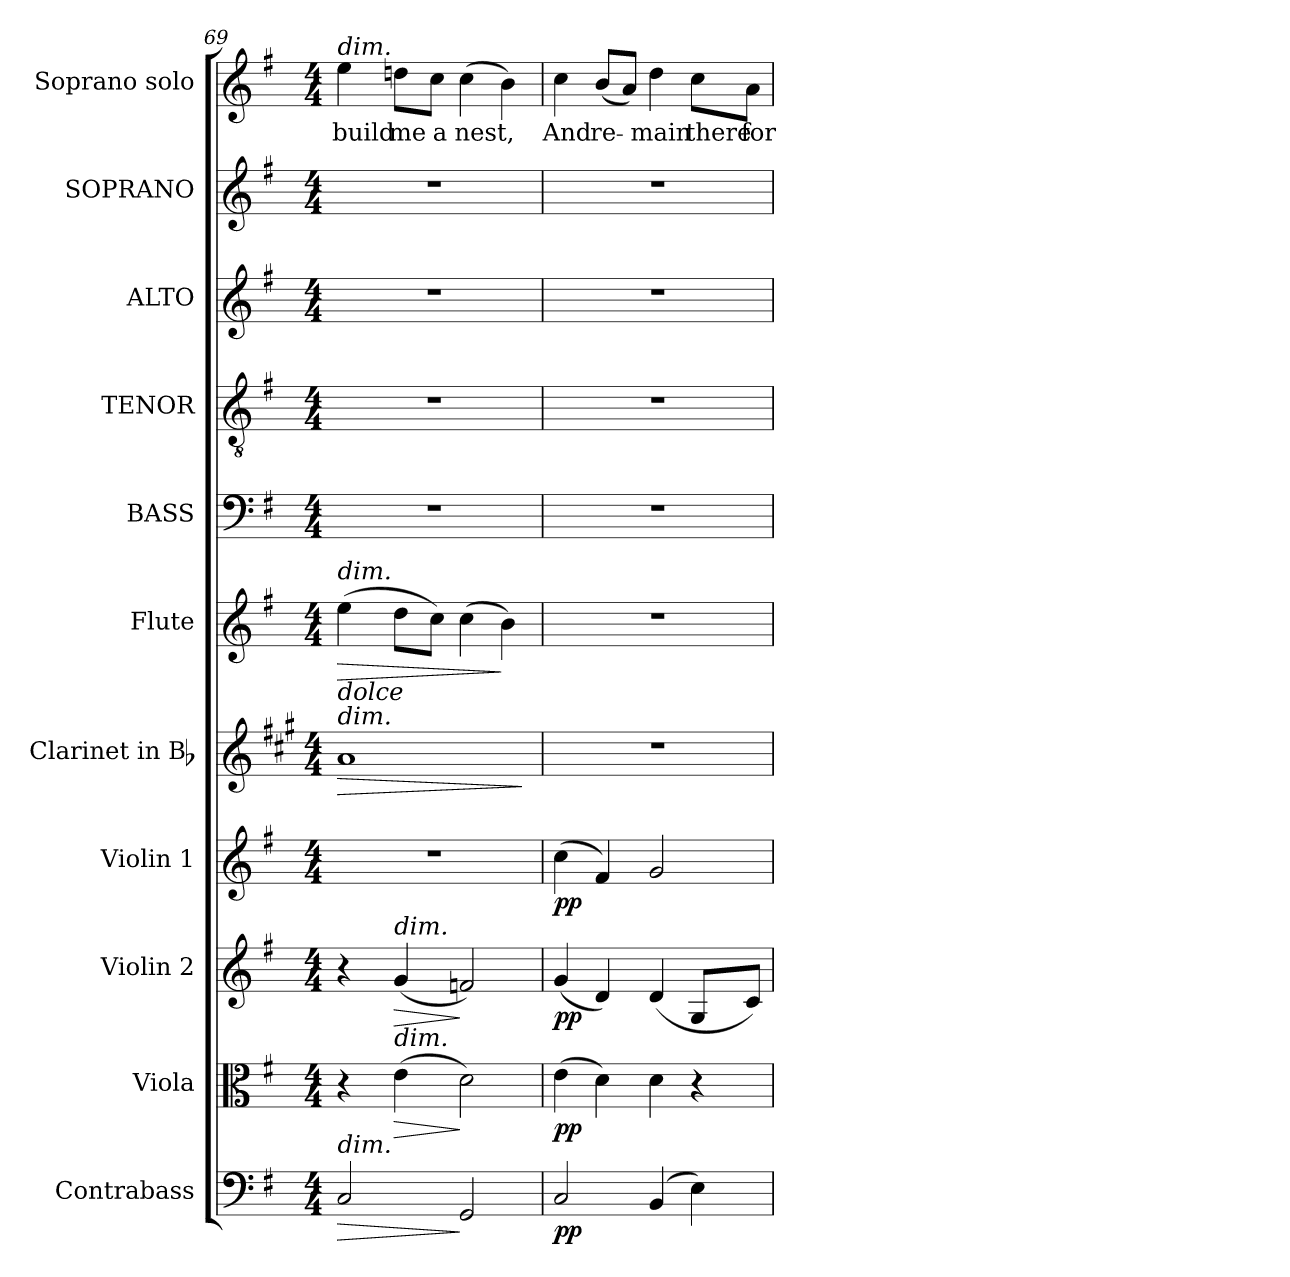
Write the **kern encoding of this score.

**kern	**dynam	**kern	**dynam	**kern	**dynam	**kern	**dynam	**kern	**dynam	**kern	**dynam	**kern	**kern	**kern	**kern	**kern	**text
*part11	*part11	*part10	*part10	*part9	*part9	*part8	*part8	*part7	*part7	*part6	*part6	*part5	*part4	*part3	*part2	*part1	*part1
*staff11	*staff11	*staff10	*staff10	*staff9	*staff9	*staff8	*staff8	*staff7	*staff7	*staff6	*staff6	*staff5	*staff4	*staff3	*staff2	*staff1	*staff1
*I"Contrabass	*	*I"Viola	*	*I"Violin 2	*	*I"Violin 1	*	*I"Clarinet in Bb	*	*I"Flute	*	*I"BASS	*I"TENOR	*I"ALTO	*I"SOPRANO	*I"Soprano solo	*
*I'Cb.	*	*I'Vla.	*	*I'Vln. 2	*	*I'Vln. 1	*	*I'Cl.	*	*I'Fl.	*	*I'B.	*I'T.	*I'A.	*I'S.	*I'S.	*
*clefF4	*	*clefC3	*	*clefG2	*	*clefG2	*	*clefG2	*	*clefG2	*	*clefF4	*clefGv2	*clefG2	*clefG2	*clefG2	*
*ITrd7c12	*	*	*	*	*	*	*	*ITrd1c2	*	*	*	*	*ITrd7c12	*	*	*	*
*k[f#]	*	*k[f#]	*	*k[f#]	*	*k[f#]	*	*k[f#]	*	*k[f#]	*	*k[f#]	*k[f#]	*k[f#]	*k[f#]	*k[f#]	*
*G:	*	*G:	*	*G:	*	*G:	*	*G:	*	*G:	*	*G:	*G:	*G:	*G:	*G:	*
*M4/4	*	*M4/4	*	*M4/4	*	*M4/4	*	*M4/4	*	*M4/4	*	*M4/4	*M4/4	*M4/4	*M4/4	*M4/4	*
=69	=69	=69	=69	=69	=69	=69	=69	=69	=69	=69	=69	=69	=69	=69	=69	=69	=69
!	!LO:HP:b	!	!	!	!	!	!	!	!LO:HP:b	!	!LO:HP:b	!	!	!	!	!	!
!	!	!	!	!	!	!	!	!	!	!	!	!	!	!	!	!LO:TX:a:i:t=dim.	!
!	!	!	!	!	!	!	!	!	!	!LO:TX:b:i:t=dolce	!	!	!	!	!	!	!
!	!	!	!	!	!	!	!	!	!	!LO:TX:a:i:t=dim.	!	!	!	!	!	!	!
!	!	!	!	!	!	!	!	!LO:TX:a:i:t=dim.	!	!	!	!	!	!	!	!	!
!LO:TX:a:i:t=dim.	!	!	!	!	!	!	!	!	!	!	!	!	!	!	!	!	!
!	!	!	!	!	!	!	!	!	!	!	!	!	!	!	!	!	!LO:LY:b:color=#000000
2CCi/	>	4r	.	4r	.	1r	.	1gi	>	(4eei\	>	1r	1r	1r	1r	4eei\	build
!	!	!	!LO:HP:b	!	!LO:HP:b	!	!	!	!	!	!	!	!	!	!	!	!
!	!	!	!	!LO:TX:a:i:t=dim.	!	!	!	!	!	!	!	!	!	!	!	!	!
!	!	!LO:TX:a:i:t=dim.	!	!	!	!	!	!	!	!	!	!	!	!	!	!	!
!	!	!	!	!	!	!	!	!	!	!	!	!	!	!	!	!	!LO:LY:b:color=#000000
.	.	(4ei\	>	(4gi/	>	.	.	.	.	8ddi\L	.	.	.	.	.	8ddni\L	me
!	!	!	!	!	!	!	!	!	!	!	!	!	!	!	!	!	!LO:LY:b:color=#000000
.	.	.	.	.	.	.	.	.	.	8cci\J)	.	.	.	.	.	8cci\J	a
!	!	!	!	!	!	!	!	!	!	!	!	!	!	!	!	!	!LO:LY:b:color=#000000
2GGGi/	]	2di\)	]	2fni/)	]	.	.	.	.	(4cci\	.	.	.	.	.	(4cci\	nest,
.	.	.	.	.	.	.	.	.	.	4bi\)	]	.	.	.	.	4bi\)	.
.	.	.	.	.	.	.	.	.	]	.	.	.	.	.	.	.	.
!!LO:PB:g=z
=70	=70	=70	=70	=70	=70	=70	=70	=70	=70	=70	=70	=70	=70	=70	=70	=70	=70
!	!	!	!	!	!	!	!	!	!	!	!	!	!	!	!	!	!LO:LY:b:color=#000000
2CCi/	pp	(4ei\	pp	(4gi/	pp	(4cci\	pp	1r	.	1r	.	1r	1r	1r	1r	4cci\	And
!	!	!	!	!	!	!	!	!	!	!	!	!	!	!	!	!	!LO:LY:b:color=#000000
.	.	4di\)	.	4di/)	.	4f#i/)	.	.	.	.	.	.	.	.	.	(8bi/L	re-
.	.	.	.	.	.	.	.	.	.	.	.	.	.	.	.	8ai/J)	.
!	!	!	!	!	!	!	!	!	!	!	!	!	!	!	!	!	!LO:LY:b:color=#000000
(4BBBi/	.	4di\	.	(4di/	.	2gi/	.	.	.	.	.	.	.	.	.	4ddi\	-main
!	!	!	!	!	!	!	!	!	!	!	!	!	!	!	!	!	!LO:LY:b:color=#000000
4EEi\)	.	4r	.	8Gi/L	.	.	.	.	.	.	.	.	.	.	.	8cci\L	there
!	!	!	!	!	!	!	!	!	!	!	!	!	!	!	!	!	!LO:LY:b:color=#000000
.	.	.	.	8ci/J)	.	.	.	.	.	.	.	.	.	.	.	8ai\J	for
=	=	=	=	=	=	=	=	=	=	=	=	=	=	=	=	=	=
*-	*-	*-	*-	*-	*-	*-	*-	*-	*-	*-	*-	*-	*-	*-	*-	*-	*-
